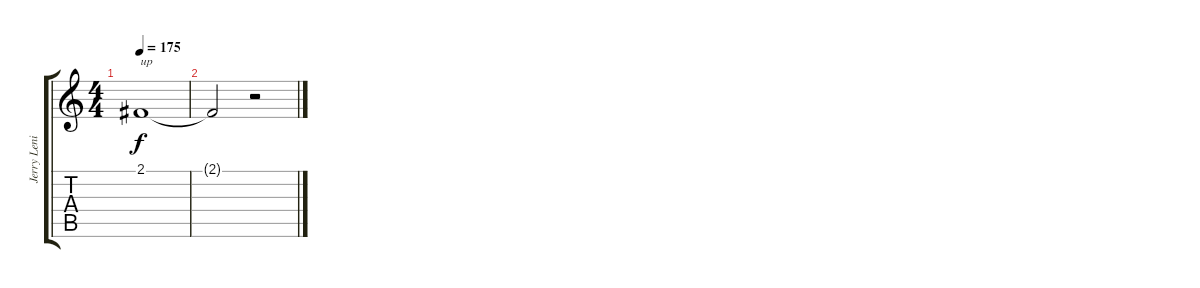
\track ("Jerry Lenin" "Jerry Leni") {instrument bassoon}
\staff {score tabs}
\tuning (E4 B3 G3 D3 A2 E2) {hide}
\ts (4 4)
\tempo 175
\clef g2
\ks c
2.1.1{txt "up" dy f} |
2.1{t}.2 r.2
